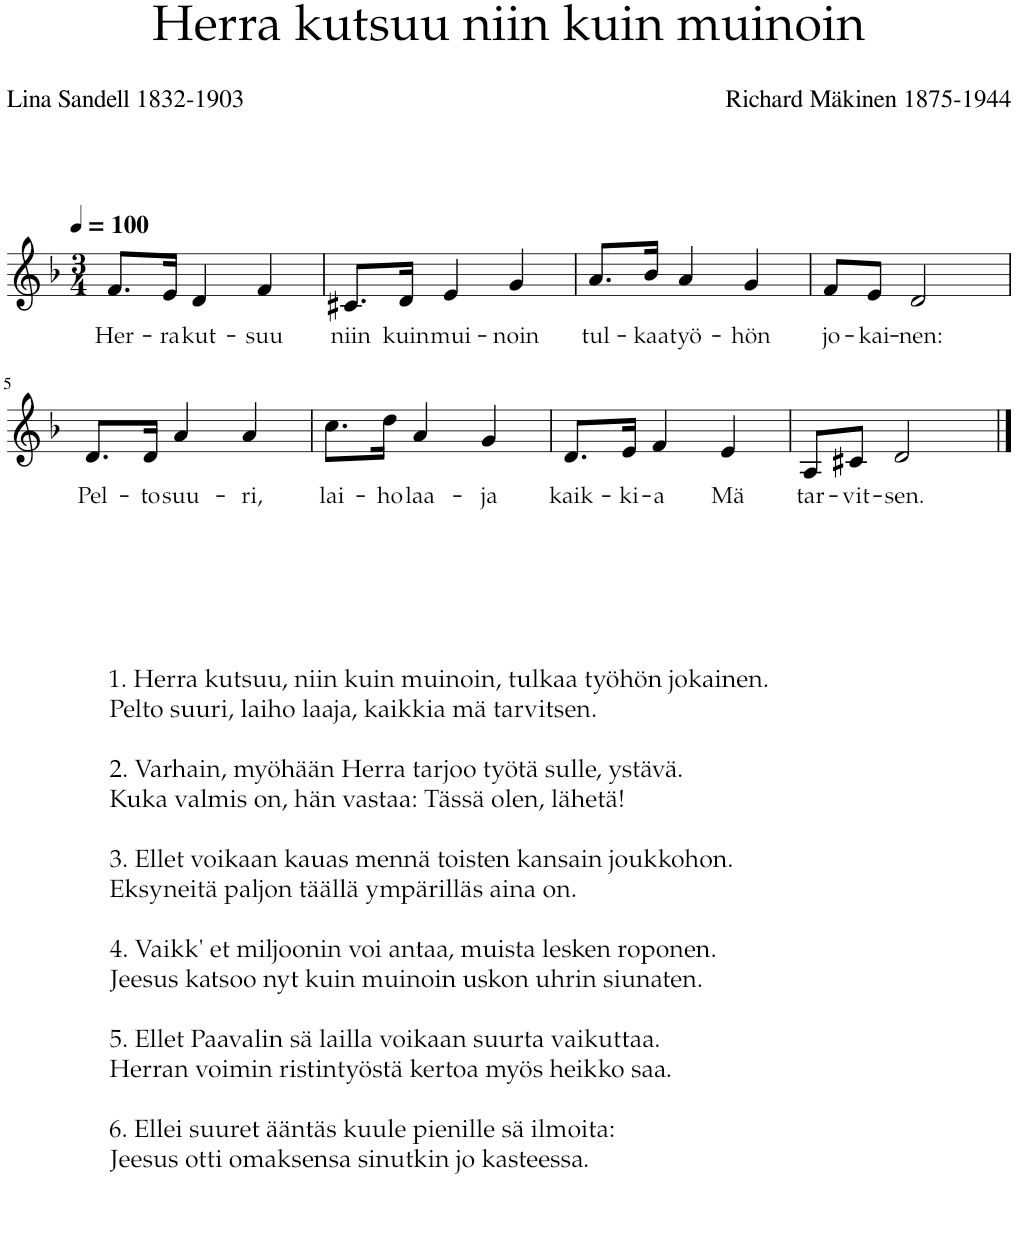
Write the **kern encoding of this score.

**kern	**text
*part1	*part1
*staff1	*staff1
*I"Piano	*
*I'Pno.	*
*clefG2	*
*k[b-]	*
*M3/4	*
*MM100	*
=1	=1
!	!LO:LY:b
8.f/L	Her-
!	!LO:LY:b
16e/Jk	-ra
!	!LO:LY:b
4d/	kut-
!	!LO:LY:b
4f/	-suu
=2	=2
!	!LO:LY:b
8.c#X/L	niin
!	!LO:LY:b
16d/Jk	kuin
!	!LO:LY:b
4e/	mui-
!	!LO:LY:b
4g/	-noin
=3	=3
!	!LO:LY:b
8.a/L	tul-
!	!LO:LY:b
16b-/Jk	-kaa
!	!LO:LY:b
4a/	työ-
!	!LO:LY:b
4g/	-hön
=4	=4
!	!LO:LY:b
8f/L	jo-
!	!LO:LY:b
8e/J	-kai-
!	!LO:LY:b
2d/	-nen:
!!LO:LB:g=z
=5	=5
!LO:TX:b:t=1. Herra kutsuu, niin kuin muinoin, tulkaa työhön jokainen.	!
!LO:TX:b:t=Pelto suuri, laiho laaja, kaikkia mä tarvitsen.	!
!LO:TX:b:t=2. Varhain, myöhään Herra tarjoo työtä sulle, ystävä.	!
!LO:TX:b:t=Kuka valmis on, hän vastaa&colon; Tässä olen, lähetä!	!
!LO:TX:b:t=3. Ellet voikaan kauas mennä toisten kansain joukkohon.	!
!LO:TX:b:t=Eksyneitä paljon täällä ympärilläs aina on.	!
!LO:TX:b:t=4. Vaikk' et miljoonin voi antaa, muista lesken roponen.	!
!LO:TX:b:t=Jeesus katsoo nyt kuin muinoin uskon uhrin siunaten.	!
!LO:TX:b:t=5. Ellet Paavalin sä lailla voikaan suurta vaikuttaa.	!
!LO:TX:b:t=Herran voimin ristintyöstä kertoa myös heikko saa.	!
!LO:TX:b:t=6. Ellei suuret ääntäs kuule pienille sä ilmoita&colon;	!
!LO:TX:b:t=Jeesus otti omaksensa sinutkin jo kasteessa.	!
!	!LO:LY:b
8.d/L	Pel-
!	!LO:LY:b
16d/Jk	-to
!	!LO:LY:b
4a/	suu-
!	!LO:LY:b
4a/	-ri,
=6	=6
!	!LO:LY:b
8.cc\L	lai-
!	!LO:LY:b
16dd\Jk	-ho
!	!LO:LY:b
4a/	laa-
!	!LO:LY:b
4g/	-ja
=7	=7
!	!LO:LY:b
8.d/L	kaik-
!	!LO:LY:b
16e/Jk	-ki-
!	!LO:LY:b
4f/	-a
!	!LO:LY:b
4e/	Mä
=8	=8
!	!LO:LY:b
8A/L	tar-
!	!LO:LY:b
8c#X/J	-vit-
!	!LO:LY:b
2d/	-sen.
==	==
*-	*-
